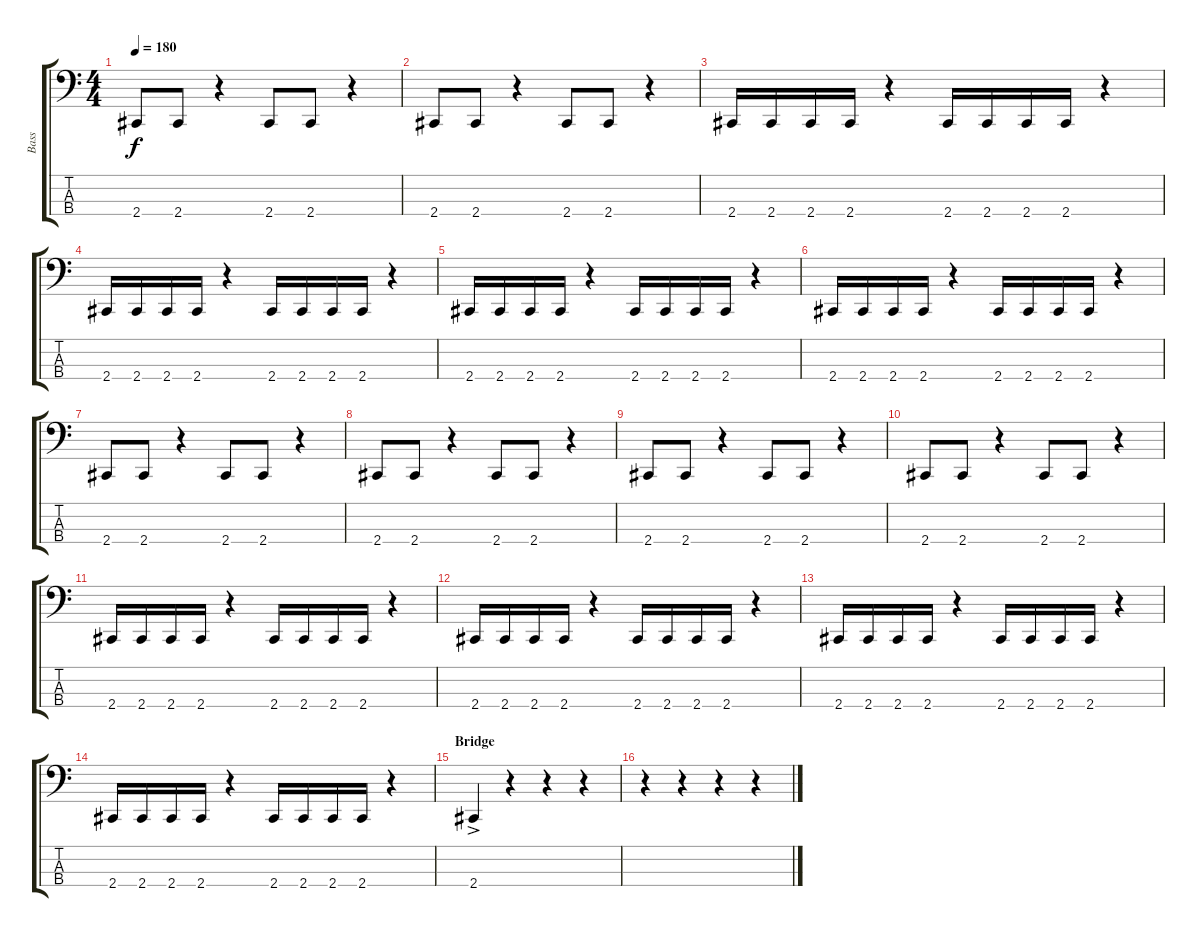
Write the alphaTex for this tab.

\track ("Bass" "Bass") {instrument electricbasspick}
\staff {score tabs}
\tuning (D2 A1 E1 B0) {hide}
\ts (4 4)
\tempo 180
\clef f4
\ks c
2.4.8{dy f} 2.4.8 r.4 2.4.8 2.4.8 r.4 |
2.4.8 2.4.8 r.4 2.4.8 2.4.8 r.4 |
2.4.16 2.4.16 2.4.16 2.4.16 r.4 2.4.16 2.4.16 2.4.16 2.4.16 r.4 |
2.4.16 2.4.16 2.4.16 2.4.16 r.4 2.4.16 2.4.16 2.4.16 2.4.16 r.4 |
2.4.16 2.4.16 2.4.16 2.4.16 r.4 2.4.16 2.4.16 2.4.16 2.4.16 r.4 |
2.4.16 2.4.16 2.4.16 2.4.16 r.4 2.4.16 2.4.16 2.4.16 2.4.16 r.4 |
2.4.8 2.4.8 r.4 2.4.8 2.4.8 r.4 |
2.4.8 2.4.8 r.4 2.4.8 2.4.8 r.4 |
2.4.8 2.4.8 r.4 2.4.8 2.4.8 r.4 |
2.4.8 2.4.8 r.4 2.4.8 2.4.8 r.4 |
2.4.16 2.4.16 2.4.16 2.4.16 r.4 2.4.16 2.4.16 2.4.16 2.4.16 r.4 |
2.4.16 2.4.16 2.4.16 2.4.16 r.4 2.4.16 2.4.16 2.4.16 2.4.16 r.4 |
2.4.16 2.4.16 2.4.16 2.4.16 r.4 2.4.16 2.4.16 2.4.16 2.4.16 r.4 |
2.4.16 2.4.16 2.4.16 2.4.16 r.4 2.4.16 2.4.16 2.4.16 2.4.16 r.4 |
\section ("" "Bridge")
2.4{ac}.4 r.4 r.4 r.4 |
r.4 r.4 r.4 r.4
